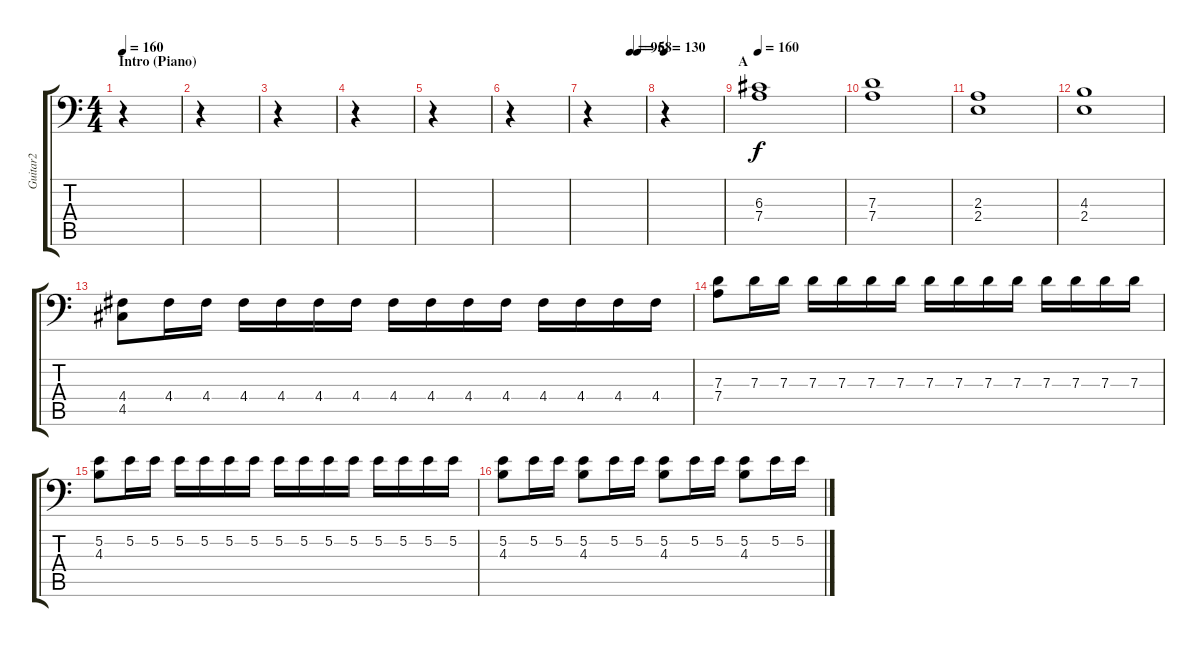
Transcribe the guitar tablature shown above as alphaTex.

\track ("Guitar2" "Guitar2") {instrument distortionguitar}
\staff {score tabs}
\tuning (E3 B2 G2 D2 A1 E1) {hide}
\ts (4 4)
\section ("" "Intro (Piano)")
\tempo 160
\tempo 130
\tempo 160
\clef f4
\ks c
r.4{dy f instrument distortionguitar} |
r.4 |
r.4 |
r.4 |
r.4 |
r.4 |
\tempo (95 0.75)
\tempo (68 0.875)
r.4 |
\tempo 130
r.4 |
\section ("" "A")
\tempo 160
(6.3 7.4).1 |
(7.3 7.4).1 |
(2.3 2.4).1 |
(4.3 2.4).1 |
(4.4 4.5).8 4.4.16 4.4.16 4.4.16 4.4.16 4.4.16 4.4.16 4.4.16 4.4.16 4.4.16 4.4.16 4.4.16 4.4.16 4.4.16 4.4.16 |
(7.3 7.4).8 7.3.16 7.3.16 7.3.16 7.3.16 7.3.16 7.3.16 7.3.16 7.3.16 7.3.16 7.3.16 7.3.16 7.3.16 7.3.16 7.3.16 |
(5.2 4.3).8 5.2.16 5.2.16 5.2.16 5.2.16 5.2.16 5.2.16 5.2.16 5.2.16 5.2.16 5.2.16 5.2.16 5.2.16 5.2.16 5.2.16 |
(5.2 4.3).8 5.2.16 5.2.16 (5.2 4.3).8 5.2.16 5.2.16 (5.2 4.3).8 5.2.16 5.2.16 (5.2 4.3).8 5.2.16 5.2.16
